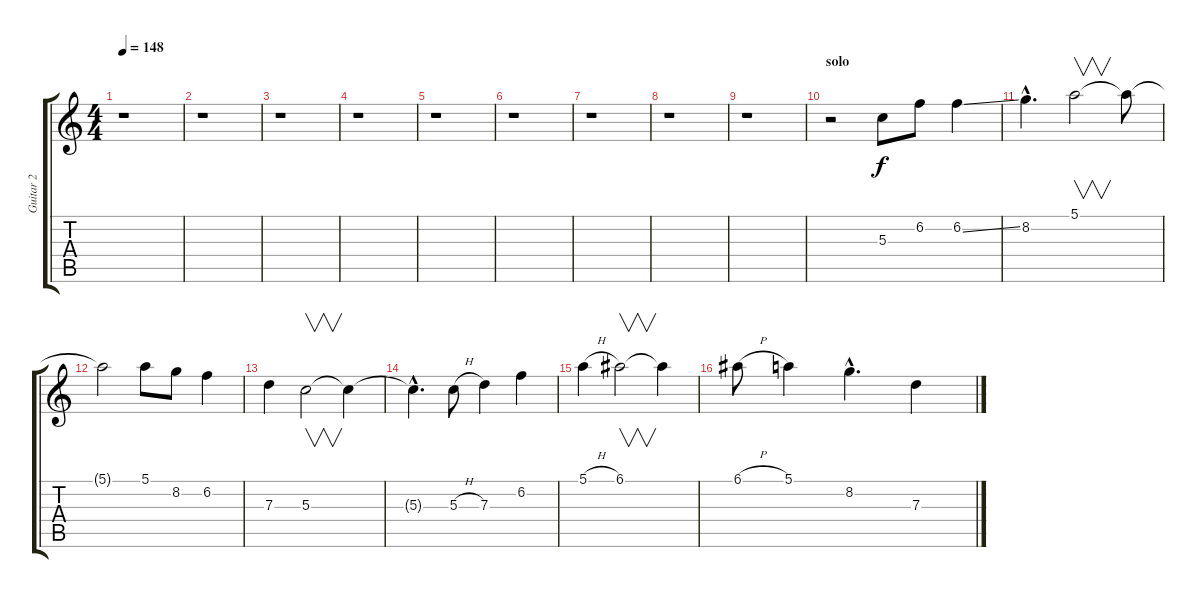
\track ("Guitar 2" "Guitar 2") {instrument overdrivenguitar}
\staff {score tabs}
\tuning (E4 B3 G3 D3 A2 E2) {hide}
\ts (4 4)
\tempo 148
\clef g2
\ks c
r.1{dy f} |
r.1 |
r.1 |
r.1 |
r.1 |
r.1 |
r.1 |
r.1 |
r.1 |
\section ("" "solo")
r.2 5.3.8 6.2.8 6.2{ss}.4 |
8.2{hac}.4{d} 5.1.2{v} 5.1{t}.8 |
5.1{t}.2 5.1.8 8.2.8 6.2.4 |
7.3.4 5.3.2{v} 5.3{t}.4 |
5.3{hac t}.4{d} 5.3{h}.8 7.3.4 6.2.4 |
5.1{h}.4 6.1.2{v} 6.1{t}.4 |
6.1{h}.8 5.1.4 8.2{hac}.4{d} 7.3{h}.4
